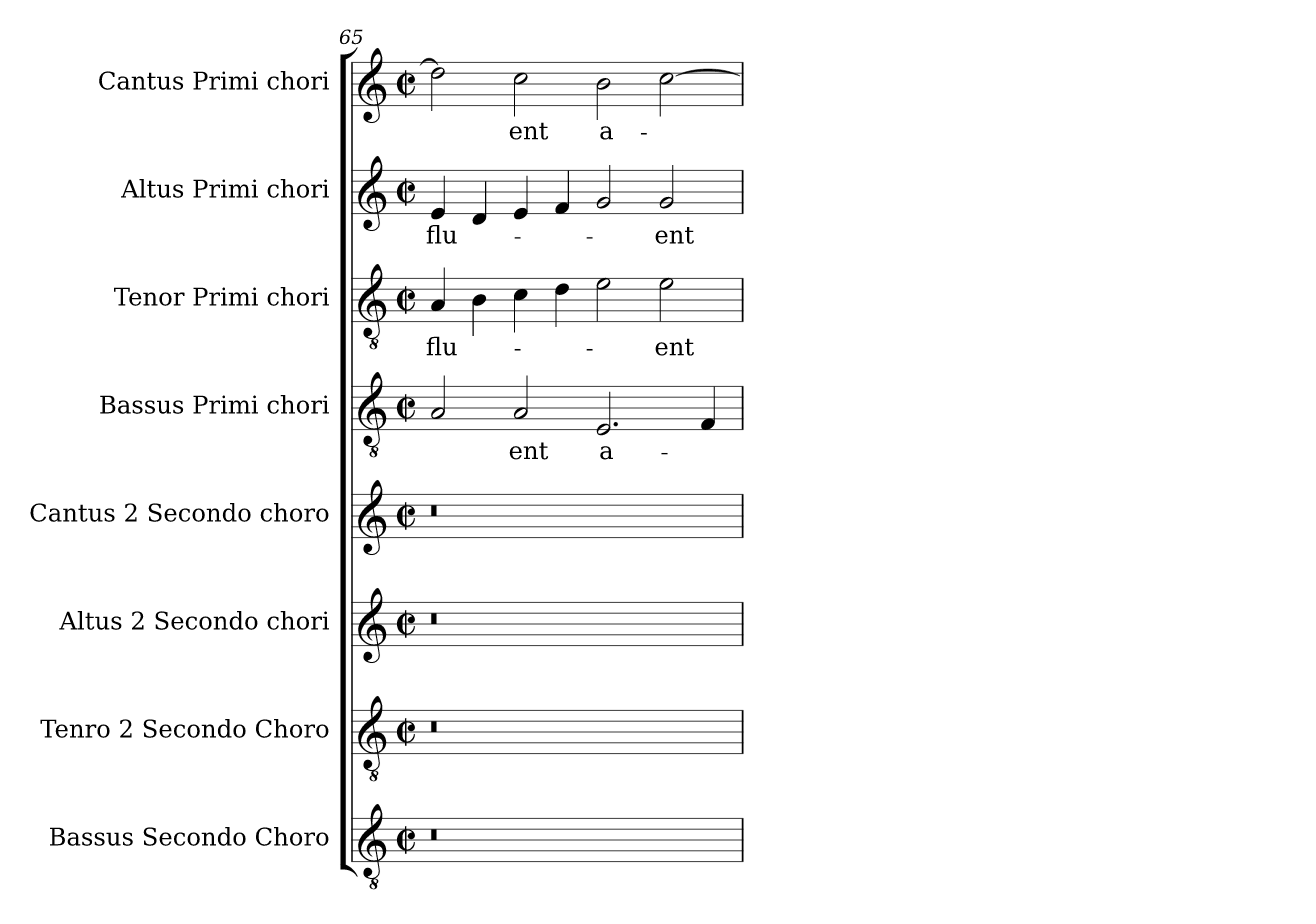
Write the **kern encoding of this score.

**kern	**kern	**kern	**kern	**kern	**text	**kern	**text	**kern	**text	**kern	**text
*part8	*part7	*part6	*part5	*part4	*part4	*part3	*part3	*part2	*part2	*part1	*part1
*staff8	*staff7	*staff6	*staff5	*staff4	*staff4	*staff3	*staff3	*staff2	*staff2	*staff1	*staff1
*I"Bassus  Secondo Choro	*I"Tenro 2  Secondo Choro	*I"Altus 2  Secondo chori	*I"Cantus 2  Secondo choro	*I"Bassus  Primi chori	*	*I"Tenor  Primi chori	*	*I"Altus  Primi chori	*	*I"Cantus  Primi chori	*
*I'Ch	*I'Ch	*I'Ch	*I'Ch	*I'Ch	*	*I'Ch	*	*I'Ch	*	*I'Ch	*
*clefGv2	*clefGv2	*clefG2	*clefG2	*clefGv2	*	*clefGv2	*	*clefG2	*	*clefG2	*
*M2/2	*M2/2	*M2/2	*M2/2	*M2/2	*	*M2/2	*	*M2/2	*	*M2/2	*
*met(c|)	*met(c|)	*met(c|)	*met(c|)	*met(c|)	*	*met(c|)	*	*met(c|)	*	*met(c|)	*
=65	=65	=65	=65	=65	=65	=65	=65	=65	=65	=65	=65
!	!	!	!	!	!	!	!LO:LY:b:cj	!	!LO:LY:b:cj	!	!
0r	0r	0r	0r	2A/	.	4A/	flu-	4e/	flu-	2dd\]	.
.	.	.	.	.	.	4B\	.	4d/	.	.	.
!	!	!	!	!	!LO:LY:b:cj	!	!	!	!	!	!LO:LY:b:cj
.	.	.	.	2A/	-ent	4c\	.	4e/	.	2cc\	-ent
.	.	.	.	.	.	4d\	.	4f/	.	.	.
!	!	!	!	!	!LO:LY:b:cj	!	!	!	!	!	!LO:LY:b:cj
.	.	.	.	2.E/	a-	2e\	.	2g/	.	2b\	a-
!	!	!	!	!	!	!	!LO:LY:b:cj	!	!LO:LY:b:cj	!	!
.	.	.	.	.	.	2e\	-ent	2g/	-ent	[>2cc\	.
.	.	.	.	4F/	.	.	.	.	.	.	.
=	=	=	=	=	=	=	=	=	=	=	=
*-	*-	*-	*-	*-	*-	*-	*-	*-	*-	*-	*-
